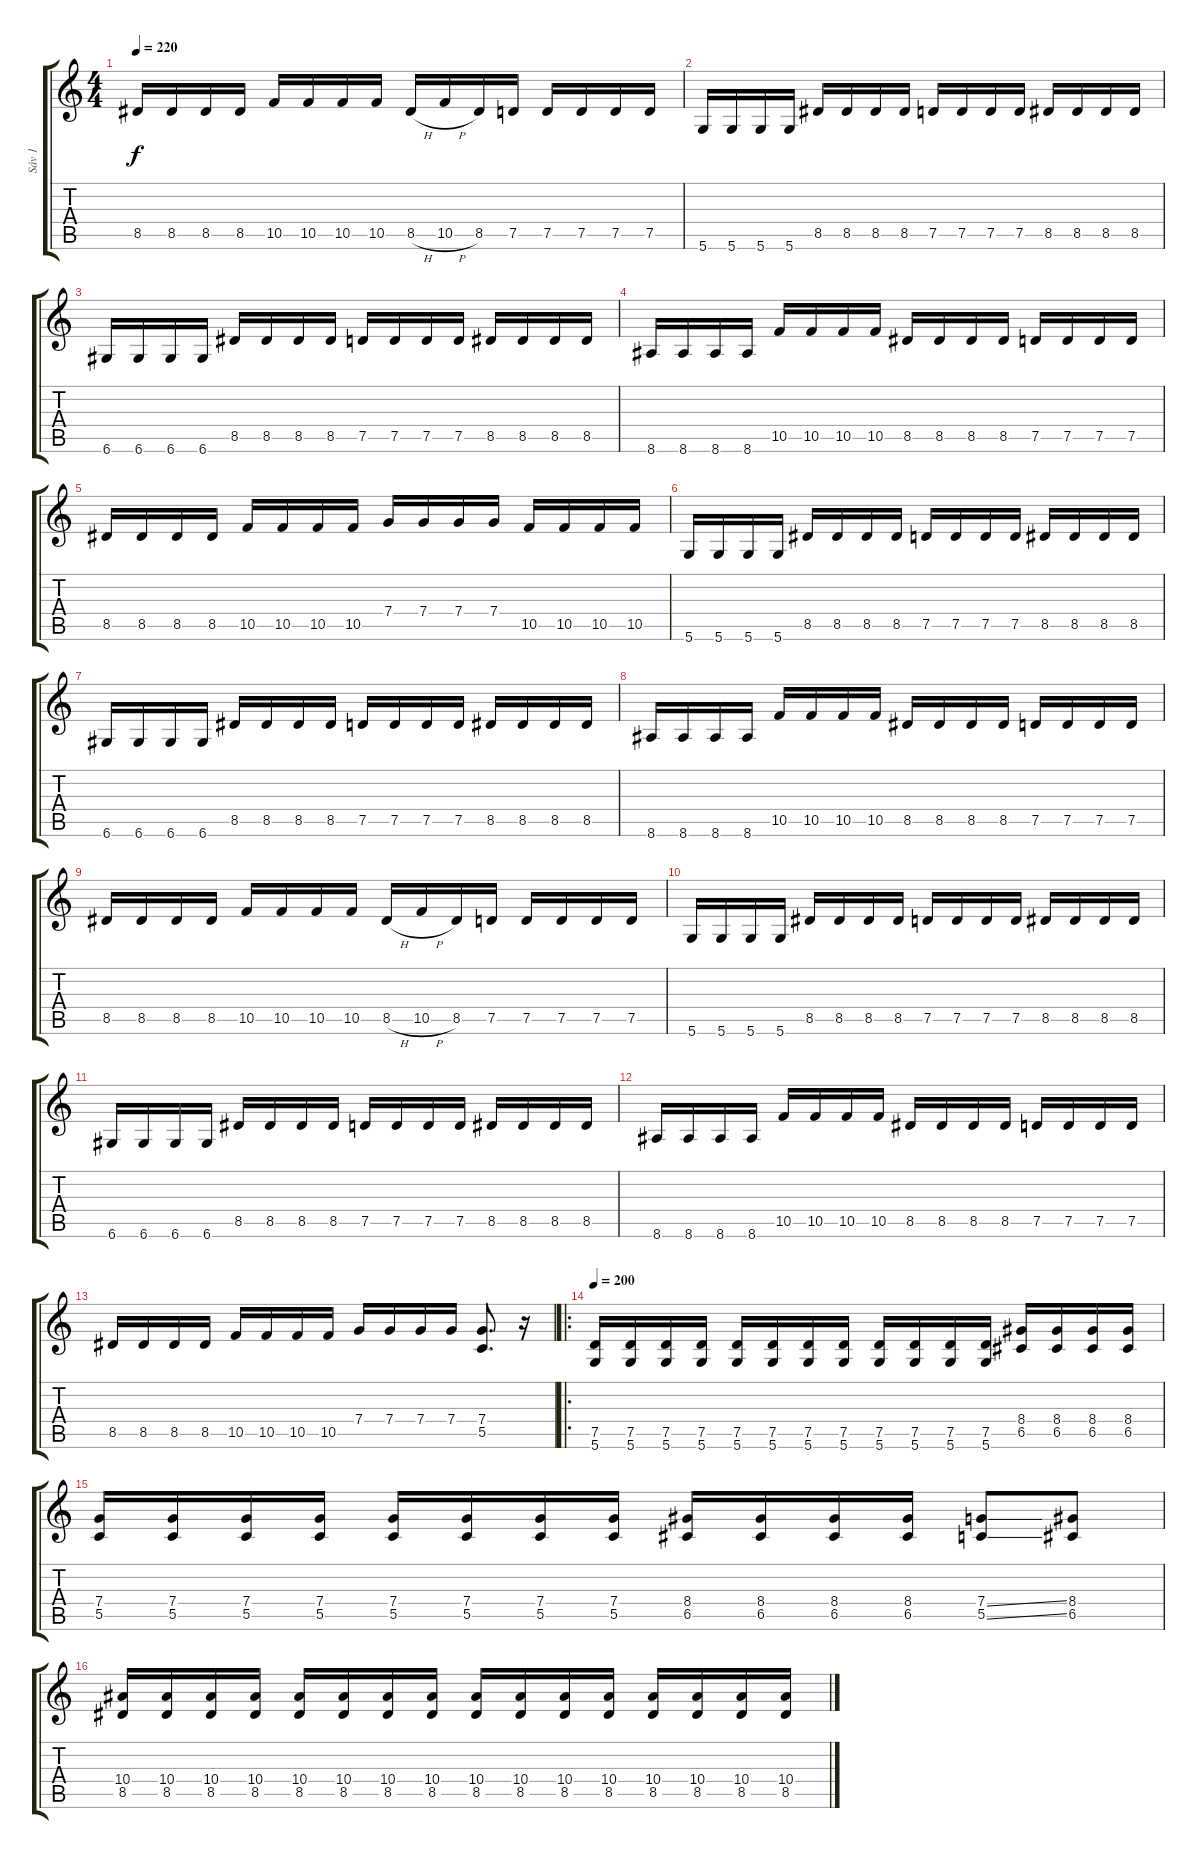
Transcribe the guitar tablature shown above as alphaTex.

\track ("Sáv 1" "Sáv 1") {instrument electricguitarclean}
\staff {score tabs}
\tuning (D4 A3 F3 C3 G2 D2) {hide}
\ts (4 4)
\tempo 220
\clef g2
\ks c
8.5.16{dy f} 8.5.16 8.5.16 8.5.16 10.5.16 10.5.16 10.5.16 10.5.16 8.5{h}.16 10.5{h}.16 8.5.16 7.5.16 7.5.16 7.5.16 7.5.16 7.5.16 |
5.6.16 5.6.16 5.6.16 5.6.16 8.5.16 8.5.16 8.5.16 8.5.16 7.5.16 7.5.16 7.5.16 7.5.16 8.5.16 8.5.16 8.5.16 8.5.16 |
6.6.16 6.6.16 6.6.16 6.6.16 8.5.16 8.5.16 8.5.16 8.5.16 7.5.16 7.5.16 7.5.16 7.5.16 8.5.16 8.5.16 8.5.16 8.5.16 |
8.6.16 8.6.16 8.6.16 8.6.16 10.5.16 10.5.16 10.5.16 10.5.16 8.5.16 8.5.16 8.5.16 8.5.16 7.5.16 7.5.16 7.5.16 7.5.16 |
8.5.16 8.5.16 8.5.16 8.5.16 10.5.16 10.5.16 10.5.16 10.5.16 7.4.16 7.4.16 7.4.16 7.4.16 10.5.16 10.5.16 10.5.16 10.5.16 |
5.6.16 5.6.16 5.6.16 5.6.16 8.5.16 8.5.16 8.5.16 8.5.16 7.5.16 7.5.16 7.5.16 7.5.16 8.5.16 8.5.16 8.5.16 8.5.16 |
6.6.16 6.6.16 6.6.16 6.6.16 8.5.16 8.5.16 8.5.16 8.5.16 7.5.16 7.5.16 7.5.16 7.5.16 8.5.16 8.5.16 8.5.16 8.5.16 |
8.6.16 8.6.16 8.6.16 8.6.16 10.5.16 10.5.16 10.5.16 10.5.16 8.5.16 8.5.16 8.5.16 8.5.16 7.5.16 7.5.16 7.5.16 7.5.16 |
8.5.16 8.5.16 8.5.16 8.5.16 10.5.16 10.5.16 10.5.16 10.5.16 8.5{h}.16 10.5{h}.16 8.5.16 7.5.16 7.5.16 7.5.16 7.5.16 7.5.16 |
5.6.16 5.6.16 5.6.16 5.6.16 8.5.16 8.5.16 8.5.16 8.5.16 7.5.16 7.5.16 7.5.16 7.5.16 8.5.16 8.5.16 8.5.16 8.5.16 |
6.6.16 6.6.16 6.6.16 6.6.16 8.5.16 8.5.16 8.5.16 8.5.16 7.5.16 7.5.16 7.5.16 7.5.16 8.5.16 8.5.16 8.5.16 8.5.16 |
8.6.16 8.6.16 8.6.16 8.6.16 10.5.16 10.5.16 10.5.16 10.5.16 8.5.16 8.5.16 8.5.16 8.5.16 7.5.16 7.5.16 7.5.16 7.5.16 |
8.5.16 8.5.16 8.5.16 8.5.16 10.5.16 10.5.16 10.5.16 10.5.16 7.4.16 7.4.16 7.4.16 7.4.16 (7.4 5.5).8{d} r.16 |
\ro
\tempo 200
(7.5 5.6).16 (7.5 5.6).16 (7.5 5.6).16 (7.5 5.6).16 (7.5 5.6).16 (7.5 5.6).16 (7.5 5.6).16 (7.5 5.6).16 (7.5 5.6).16 (7.5 5.6).16 (7.5 5.6).16 (7.5 5.6).16 (8.4 6.5).16 (8.4 6.5).16 (8.4 6.5).16 (8.4 6.5).16 |
(7.4 5.5).16 (7.4 5.5).16 (7.4 5.5).16 (7.4 5.5).16 (7.4 5.5).16 (7.4 5.5).16 (7.4 5.5).16 (7.4 5.5).16 (8.4 6.5).16 (8.4 6.5).16 (8.4 6.5).16 (8.4 6.5).16 (7.4{ss} 5.5{ss}).8 (8.4 6.5).8 |
(10.4 8.5).16 (10.4 8.5).16 (10.4 8.5).16 (10.4 8.5).16 (10.4 8.5).16 (10.4 8.5).16 (10.4 8.5).16 (10.4 8.5).16 (10.4 8.5).16 (10.4 8.5).16 (10.4 8.5).16 (10.4 8.5).16 (10.4 8.5).16 (10.4 8.5).16 (10.4 8.5).16 (10.4 8.5).16
